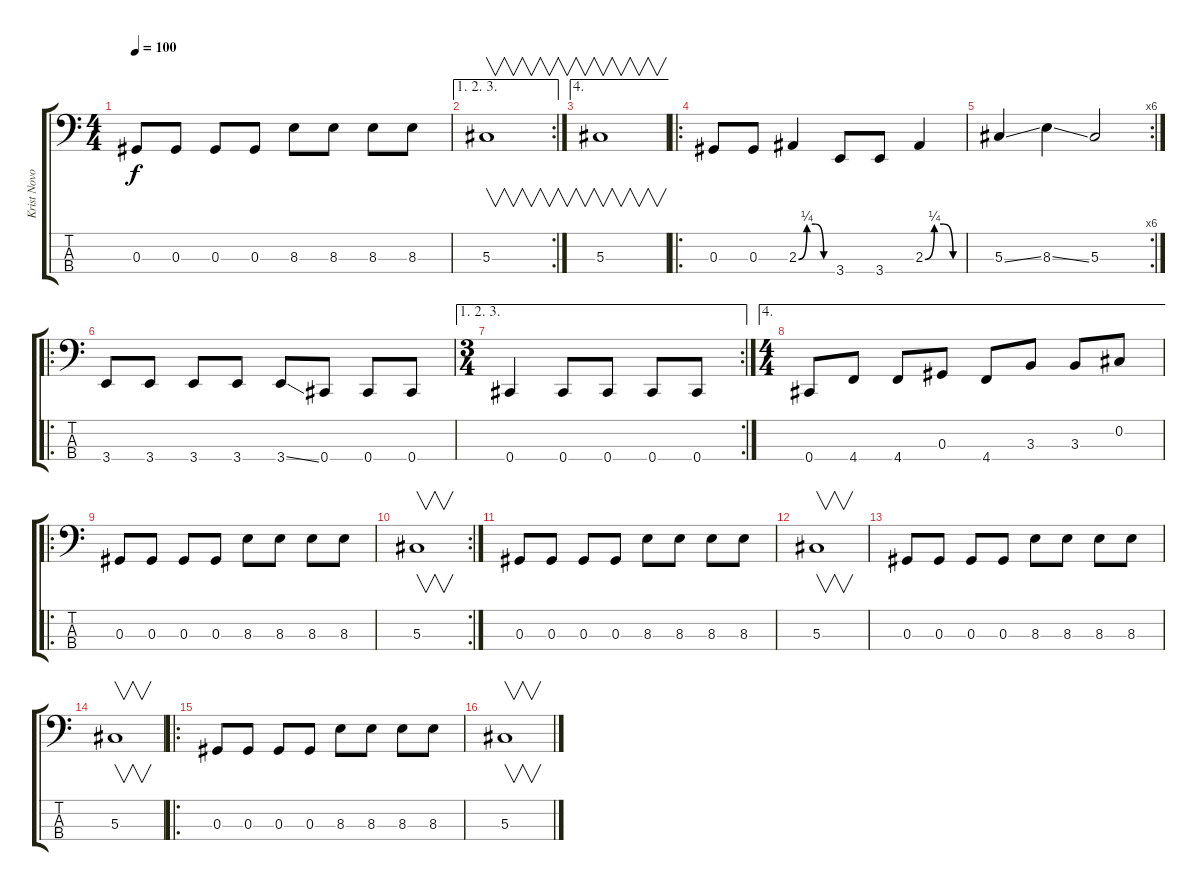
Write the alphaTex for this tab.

\track ("Krist Novoselic" "Krist Novo") {instrument electricbassfinger}
\staff {score tabs}
\tuning (Gb2 Db2 Ab1 Db1) {hide}
\ts (4 4)
\tempo 100
\clef f4
\ks c
0.3.8{dy f} 0.3.8 0.3.8 0.3.8 8.3.8 8.3.8 8.3.8 8.3.8 |
\ae (1 2 3)
\rc 2
5.3.1{v} |
\ae 4
5.3.1{v} |
\ro
0.3.8 0.3.8 2.3{be (custom 0 0 15 1 30 1 45 0 60 0)}.4 3.4.8 3.4.8 2.3{be (custom 0 0 15 1 30 1 45 0 60 0)}.4 |
\rc 6
5.3{ss}.4 8.3{ss}.4 5.3.2 |
\ro
3.4.8 3.4.8 3.4.8 3.4.8 3.4{ss}.8 0.4.8 0.4.8 0.4.8 |
\ae (1 2 3)
\rc 2
\ts (3 4)
0.4.4 0.4.8 0.4.8 0.4.8 0.4.8 |
\ae 4
\ts (4 4)
0.4.8 4.4.8 4.4.8 0.3.8 4.4.8 3.3.8 3.3.8 0.2.8 |
\ro
0.3.8 0.3.8 0.3.8 0.3.8 8.3.8 8.3.8 8.3.8 8.3.8 |
\rc 2
5.3.1{v} |
0.3.8 0.3.8 0.3.8 0.3.8 8.3.8 8.3.8 8.3.8 8.3.8 |
5.3.1{v} |
0.3.8 0.3.8 0.3.8 0.3.8 8.3.8 8.3.8 8.3.8 8.3.8 |
5.3.1{v} |
\ro
0.3.8 0.3.8 0.3.8 0.3.8 8.3.8 8.3.8 8.3.8 8.3.8 |
5.3.1{v}
